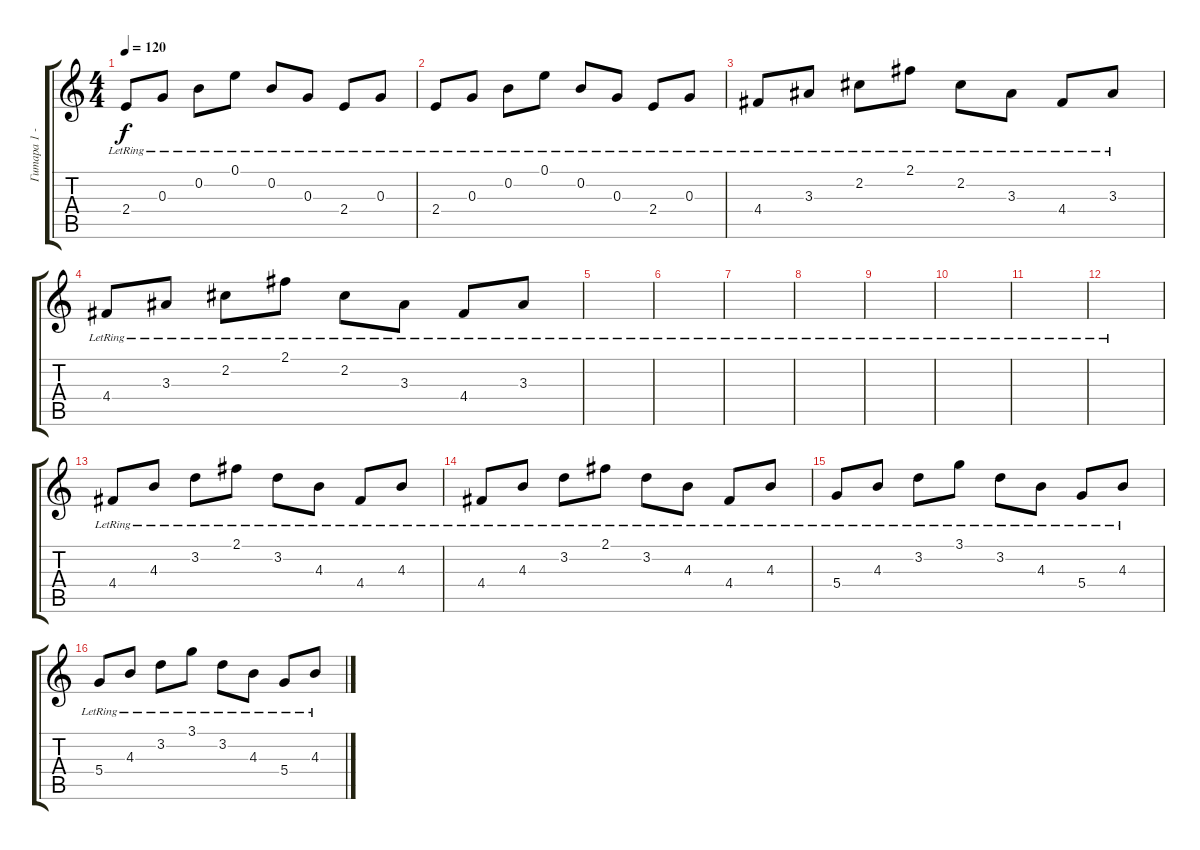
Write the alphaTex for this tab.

\track ("Гитара 1 - Ритм" "Гитара 1 -") {instrument acousticguitarsteel}
\staff {score tabs}
\tuning (E4 B3 G3 D3 A2 E2) {hide}
\ts (4 4)
\tempo 120
\clef g2
\ks c
2.4{lr}.8{dy f} 0.3{lr}.8 0.2{lr}.8 0.1{lr}.8 0.2{lr}.8 0.3{lr}.8 2.4{lr}.8 0.3{lr}.8 |
2.4{lr}.8 0.3{lr}.8 0.2{lr}.8 0.1{lr}.8 0.2{lr}.8 0.3{lr}.8 2.4{lr}.8 0.3{lr}.8 |
4.4{lr}.8 3.3{lr}.8 2.2{lr}.8 2.1{lr}.8 2.2{lr}.8 3.3{lr}.8 4.4{lr}.8 3.3{lr}.8 |
4.4{lr}.8 3.3{lr}.8 2.2{lr}.8 2.1{lr}.8 2.2{lr}.8 3.3{lr}.8 4.4{lr}.8 3.3{lr}.8 |
|
|
|
|
|
|
|
|
4.4{lr}.8 4.3{lr}.8 3.2{lr}.8 2.1{lr}.8 3.2{lr}.8 4.3{lr}.8 4.4{lr}.8 4.3{lr}.8 |
4.4{lr}.8 4.3{lr}.8 3.2{lr}.8 2.1{lr}.8 3.2{lr}.8 4.3{lr}.8 4.4{lr}.8 4.3{lr}.8 |
5.4{lr}.8 4.3{lr}.8 3.2{lr}.8 3.1{lr}.8 3.2{lr}.8 4.3{lr}.8 5.4{lr}.8 4.3{lr}.8 |
5.4{lr}.8 4.3{lr}.8 3.2{lr}.8 3.1{lr}.8 3.2{lr}.8 4.3{lr}.8 5.4{lr}.8 4.3{lr}.8
